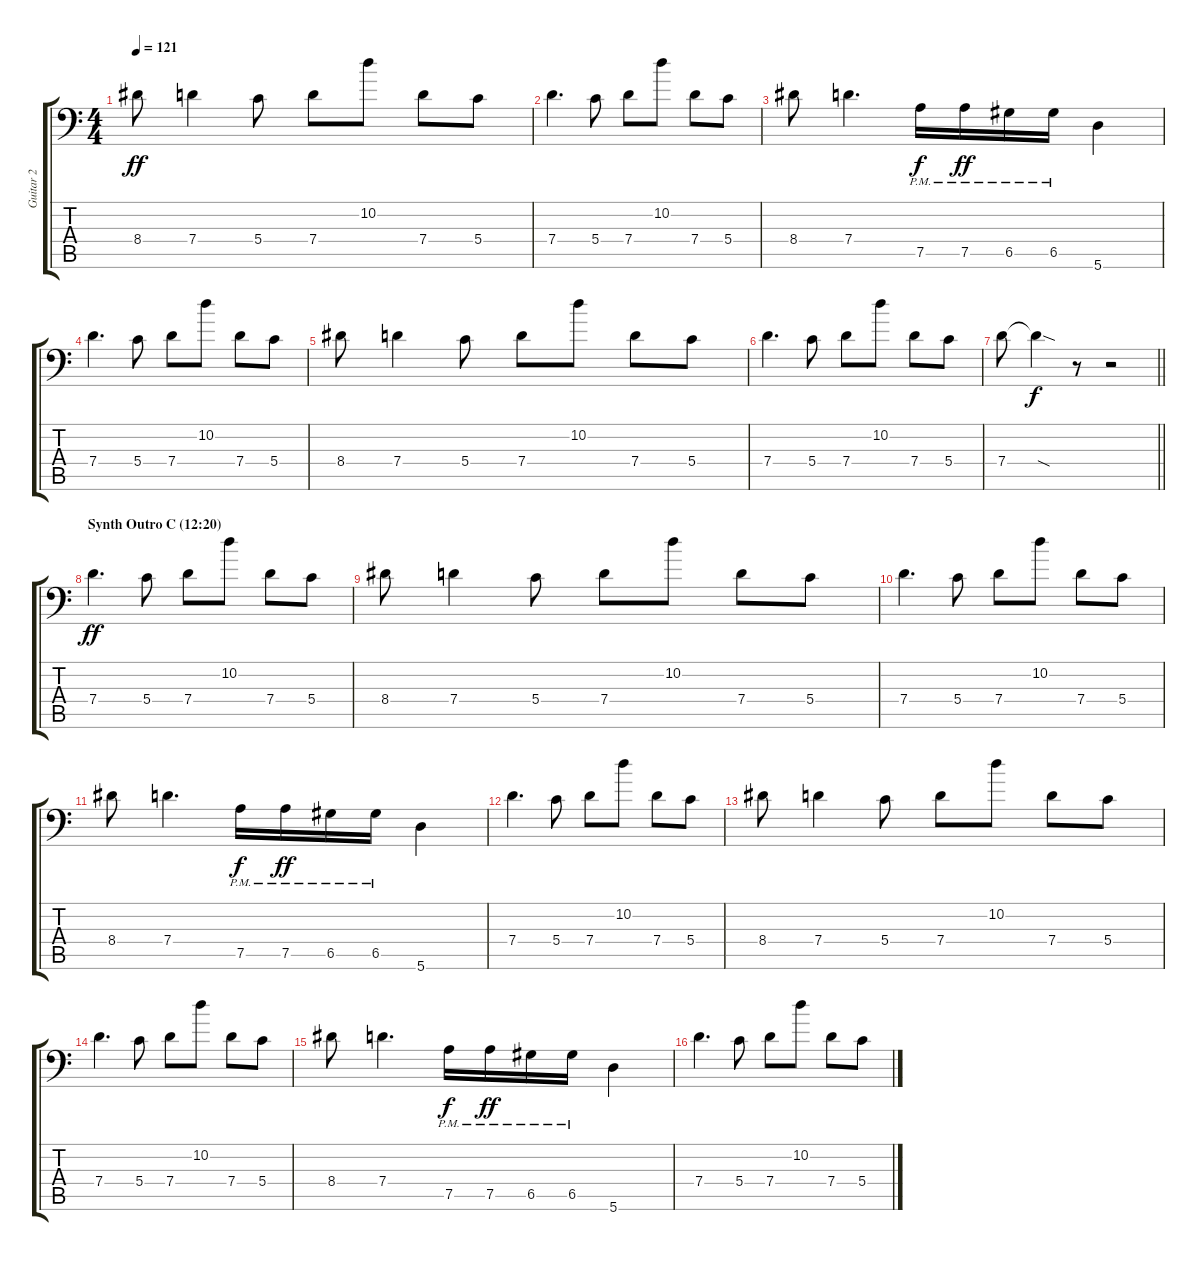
\track ("Guitar 2" "Guitar 2") {instrument distortionguitar}
\staff {score tabs}
\tuning (A3 E3 C3 G2 D2 A1) {hide}
\ts (4 4)
\tempo 121
\clef f4
\ks c
8.4.8{dy ff} 7.4.4 5.4.8 7.4.8 10.2.8 7.4.8 5.4.8 |
7.4.4{d} 5.4.8 7.4.8 10.2.8 7.4.8 5.4.8 |
8.4.8 7.4.4{d} 7.5{pm}.16{dy f} 7.5{pm}.16{dy ff} 6.5{pm}.16 6.5{pm}.16 5.6.4 |
7.4.4{d} 5.4.8 7.4.8 10.2.8 7.4.8 5.4.8 |
8.4.8 7.4.4 5.4.8 7.4.8 10.2.8 7.4.8 5.4.8 |
7.4.4{d} 5.4.8 7.4.8 10.2.8 7.4.8 5.4.8 |
\barLineRight lightlight
7.4.8 7.4{sod t}.4{dy f} r.8 r.2 |
\section ("" "Synth Outro C (12:20)")
7.4.4{d dy ff volume 12} 5.4.8 7.4.8 10.2.8 7.4.8 5.4.8 |
8.4.8 7.4.4 5.4.8 7.4.8 10.2.8 7.4.8 5.4.8 |
7.4.4{d} 5.4.8 7.4.8 10.2.8 7.4.8 5.4.8 |
8.4.8 7.4.4{d} 7.5{pm}.16{dy f} 7.5{pm}.16{dy ff} 6.5{pm}.16 6.5{pm}.16 5.6.4 |
7.4.4{d} 5.4.8 7.4.8 10.2.8 7.4.8 5.4.8 |
8.4.8 7.4.4 5.4.8 7.4.8 10.2.8 7.4.8 5.4.8 |
7.4.4{d} 5.4.8 7.4.8 10.2.8 7.4.8 5.4.8 |
8.4.8{volume 6} 7.4.4{d} 7.5{pm}.16{dy f} 7.5{pm}.16{dy ff} 6.5{pm}.16 6.5{pm}.16 5.6.4 |
7.4.4{d} 5.4.8 7.4.8 10.2.8 7.4.8 5.4.8
